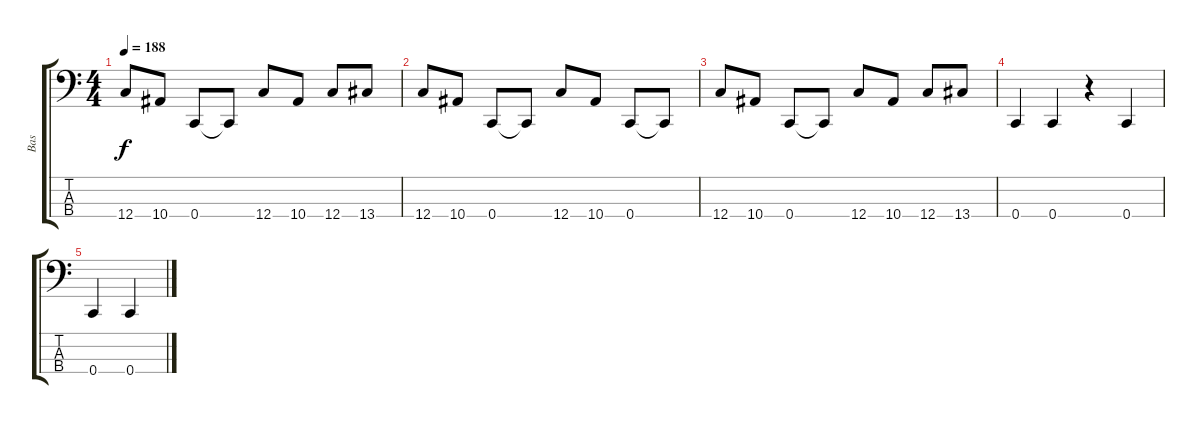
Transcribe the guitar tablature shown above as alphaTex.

\track ("Bas" "Bas") {instrument electricbasspick}
\staff {score tabs}
\tuning (F2 C2 G1 C1) {hide}
\ts (4 4)
\tempo 188
\clef f4
\ks c
12.4.8{dy f} 10.4.8 0.4.8 0.4{t}.8 12.4.8 10.4.8 12.4.8 13.4.8 |
12.4.8 10.4.8 0.4.8 0.4{t}.8 12.4.8 10.4.8 0.4.8 0.4{t}.8 |
12.4.8 10.4.8 0.4.8 0.4{t}.8 12.4.8 10.4.8 12.4.8 13.4.8 |
0.4.4 0.4.4 r.4 0.4.4 |
0.4.4 0.4.4
